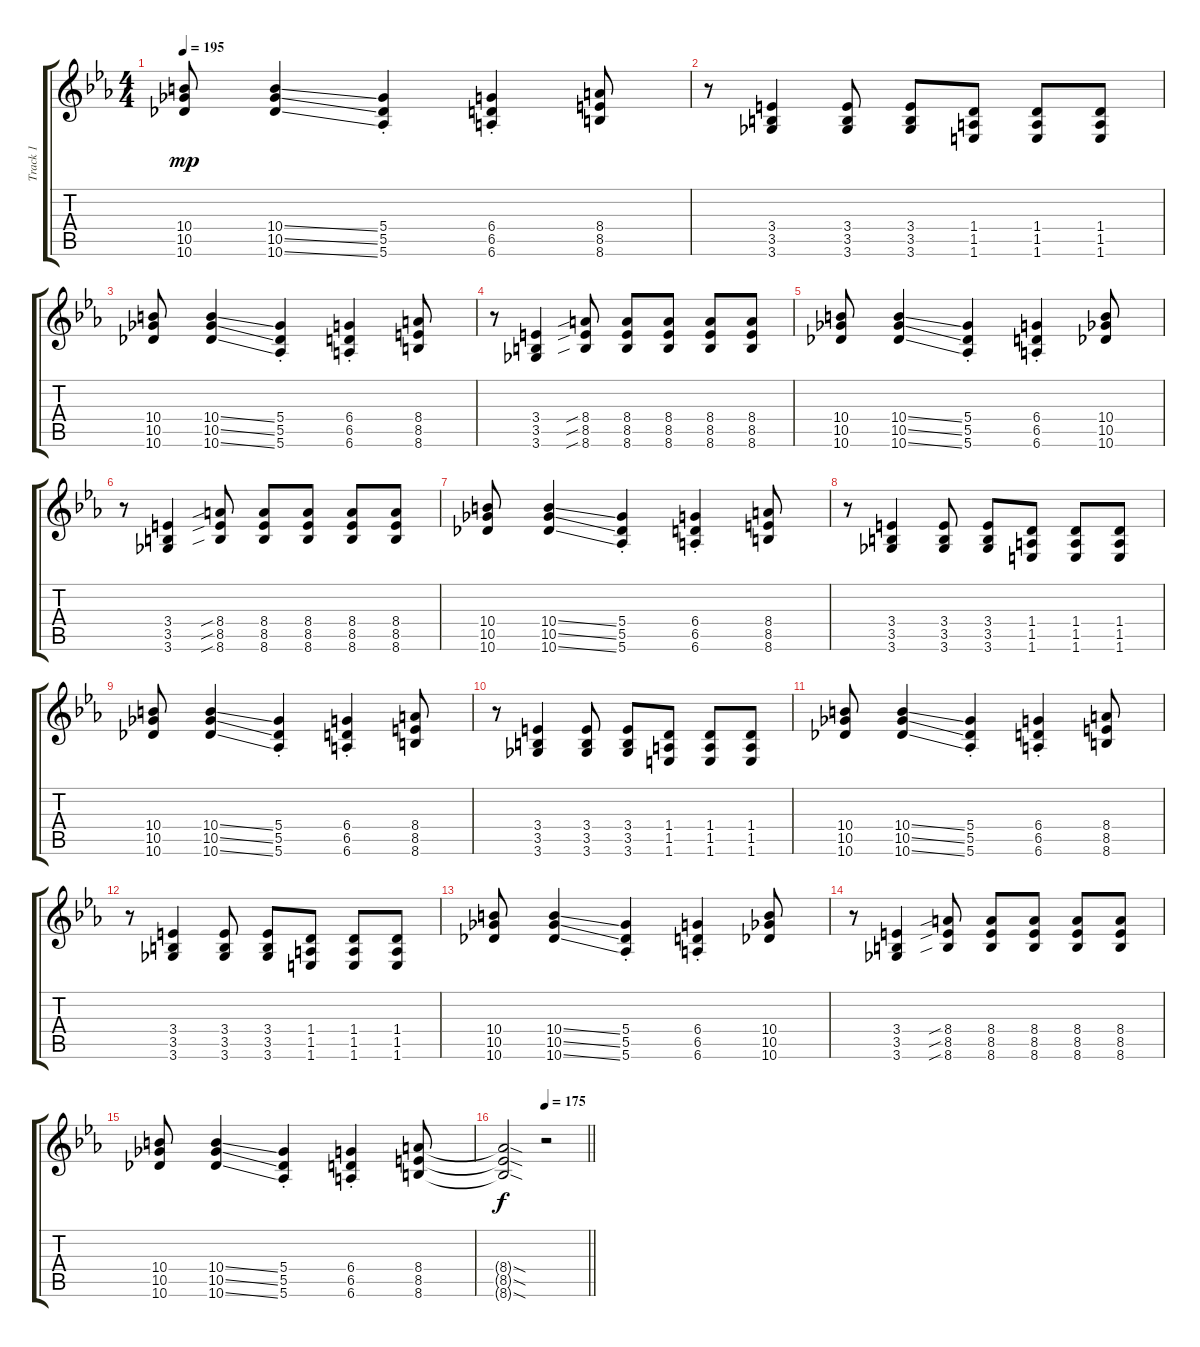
\track ("Track 1" "Track 1") {instrument distortionguitar}
\staff {score tabs}
\tuning (Eb4 Bb3 Gb3 Db3 Ab2 Eb2) {hide}
\ts (4 4)
\tempo 195
\clef g2
\ks eb
(10.4 10.5 10.6).8{dy mp} (10.4{ss} 10.5{ss} 10.6{ss}).4 (5.4 5.5 5.6{st}).4 (6.4 6.5 6.6{st}).4 (8.4 8.5 8.6).8 |
r.8 (3.4 3.5 3.6).4 (3.4 3.5 3.6).8 (3.4 3.5 3.6).8 (1.4 1.5 1.6).8 (1.4 1.5 1.6).8 (1.4 1.5 1.6).8 |
(10.4 10.5 10.6).8 (10.4{ss} 10.5{ss} 10.6{ss}).4 (5.4 5.5 5.6{st}).4 (6.4 6.5 6.6{st}).4 (8.4 8.5 8.6).8 |
r.8 (3.4 3.5 3.6).4 (8.4{sib} 8.5{sib} 8.6{sib}).8 (8.4 8.5 8.6).8 (8.4 8.5 8.6).8 (8.4 8.5 8.6).8 (8.4 8.5 8.6).8 |
(10.4 10.5 10.6).8 (10.4{ss} 10.5{ss} 10.6{ss}).4 (5.4 5.5 5.6{st}).4 (6.4 6.5 6.6{st}).4 (10.4 10.5 10.6).8 |
r.8 (3.4 3.5 3.6).4 (8.4{sib} 8.5{sib} 8.6{sib}).8 (8.4 8.5 8.6).8 (8.4 8.5 8.6).8 (8.4 8.5 8.6).8 (8.4 8.5 8.6).8 |
(10.4 10.5 10.6).8 (10.4{ss} 10.5{ss} 10.6{ss}).4 (5.4 5.5 5.6{st}).4 (6.4 6.5 6.6{st}).4 (8.4 8.5 8.6).8 |
r.8 (3.4 3.5 3.6).4 (3.4 3.5 3.6).8 (3.4 3.5 3.6).8 (1.4 1.5 1.6).8 (1.4 1.5 1.6).8 (1.4 1.5 1.6).8 |
(10.4 10.5 10.6).8 (10.4{ss} 10.5{ss} 10.6{ss}).4 (5.4 5.5 5.6{st}).4 (6.4 6.5 6.6{st}).4 (8.4 8.5 8.6).8 |
r.8 (3.4 3.5 3.6).4 (3.4 3.5 3.6).8 (3.4 3.5 3.6).8 (1.4 1.5 1.6).8 (1.4 1.5 1.6).8 (1.4 1.5 1.6).8 |
(10.4 10.5 10.6).8 (10.4{ss} 10.5{ss} 10.6{ss}).4 (5.4 5.5 5.6{st}).4 (6.4 6.5 6.6{st}).4 (8.4 8.5 8.6).8 |
r.8 (3.4 3.5 3.6).4 (3.4 3.5 3.6).8 (3.4 3.5 3.6).8 (1.4 1.5 1.6).8 (1.4 1.5 1.6).8 (1.4 1.5 1.6).8 |
(10.4 10.5 10.6).8 (10.4{ss} 10.5{ss} 10.6{ss}).4 (5.4 5.5 5.6{st}).4 (6.4 6.5 6.6{st}).4 (10.4 10.5 10.6).8 |
r.8 (3.4 3.5 3.6).4 (8.4{sib} 8.5{sib} 8.6{sib}).8 (8.4 8.5 8.6).8 (8.4 8.5 8.6).8 (8.4 8.5 8.6).8 (8.4 8.5 8.6).8 |
(10.4 10.5 10.6).8 (10.4{ss} 10.5{ss} 10.6{ss}).4 (5.4 5.5 5.6{st}).4 (6.4 6.5 6.6{st}).4 (8.4 8.5 8.6).8 |
\tempo (175 0.5)
\barLineRight lightlight
(8.4{sod t} 8.5{sod t} 8.6{sod t}).2{dy f} r.2
